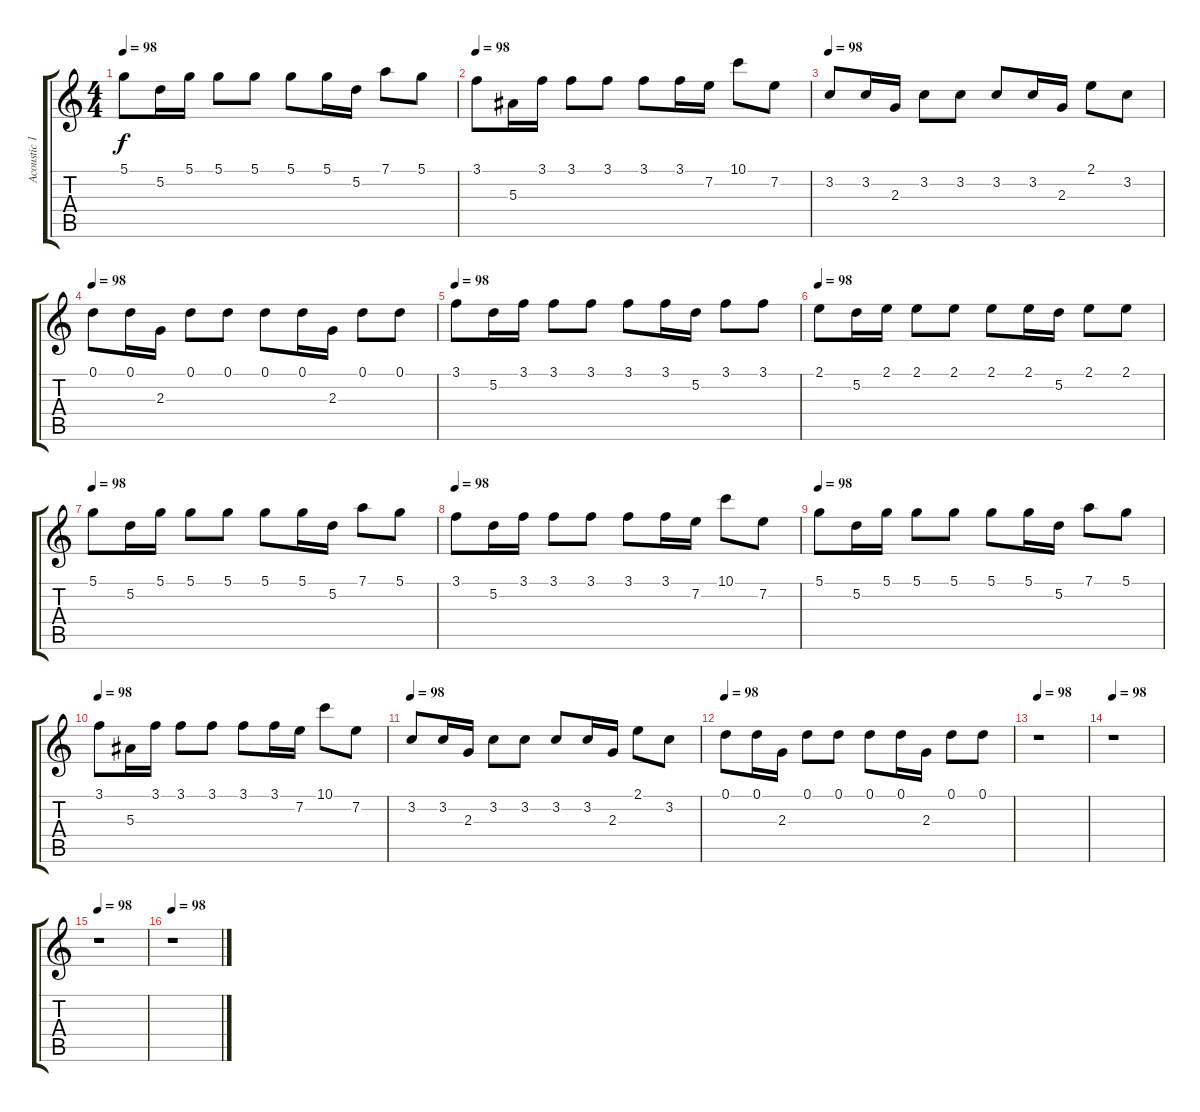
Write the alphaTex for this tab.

\track ("Acoustic 1" "Acoustic 1") {instrument acousticguitarsteel}
\staff {score tabs}
\tuning (D4 A3 F3 C3 G2 D2) {hide}
\ts (4 4)
\tempo 98
\clef g2
\ks c
5.1.8{dy f} 5.2.16 5.1.16 5.1.8 5.1.8 5.1.8 5.1.16 5.2.16 7.1.8 5.1.8 |
\tempo 98
3.1.8 5.3.16 3.1.16 3.1.8 3.1.8 3.1.8 3.1.16 7.2.16 10.1.8 7.2.8 |
\tempo 98
3.2.8 3.2.16 2.3.16 3.2.8 3.2.8 3.2.8 3.2.16 2.3.16 2.1.8 3.2.8 |
\tempo 98
0.1.8 0.1.16 2.3.16 0.1.8 0.1.8 0.1.8 0.1.16 2.3.16 0.1.8 0.1.8 |
\tempo 98
3.1.8 5.2.16 3.1.16 3.1.8 3.1.8 3.1.8 3.1.16 5.2.16 3.1.8 3.1.8 |
\tempo 98
2.1.8 5.2.16 2.1.16 2.1.8 2.1.8 2.1.8 2.1.16 5.2.16 2.1.8 2.1.8 |
\tempo 98
5.1.8 5.2.16 5.1.16 5.1.8 5.1.8 5.1.8 5.1.16 5.2.16 7.1.8 5.1.8 |
\tempo 98
3.1.8 5.2.16 3.1.16 3.1.8 3.1.8 3.1.8 3.1.16 7.2.16 10.1.8 7.2.8 |
\tempo 98
5.1.8 5.2.16 5.1.16 5.1.8 5.1.8 5.1.8 5.1.16 5.2.16 7.1.8 5.1.8 |
\tempo 98
3.1.8 5.3.16 3.1.16 3.1.8 3.1.8 3.1.8 3.1.16 7.2.16 10.1.8 7.2.8 |
\tempo 98
3.2.8 3.2.16 2.3.16 3.2.8 3.2.8 3.2.8 3.2.16 2.3.16 2.1.8 3.2.8 |
\tempo 98
0.1.8 0.1.16 2.3.16 0.1.8 0.1.8 0.1.8 0.1.16 2.3.16 0.1.8 0.1.8 |
\tempo 98
r.1 |
\tempo 98
r.1 |
\tempo 98
r.1 |
\tempo 98
r.1
